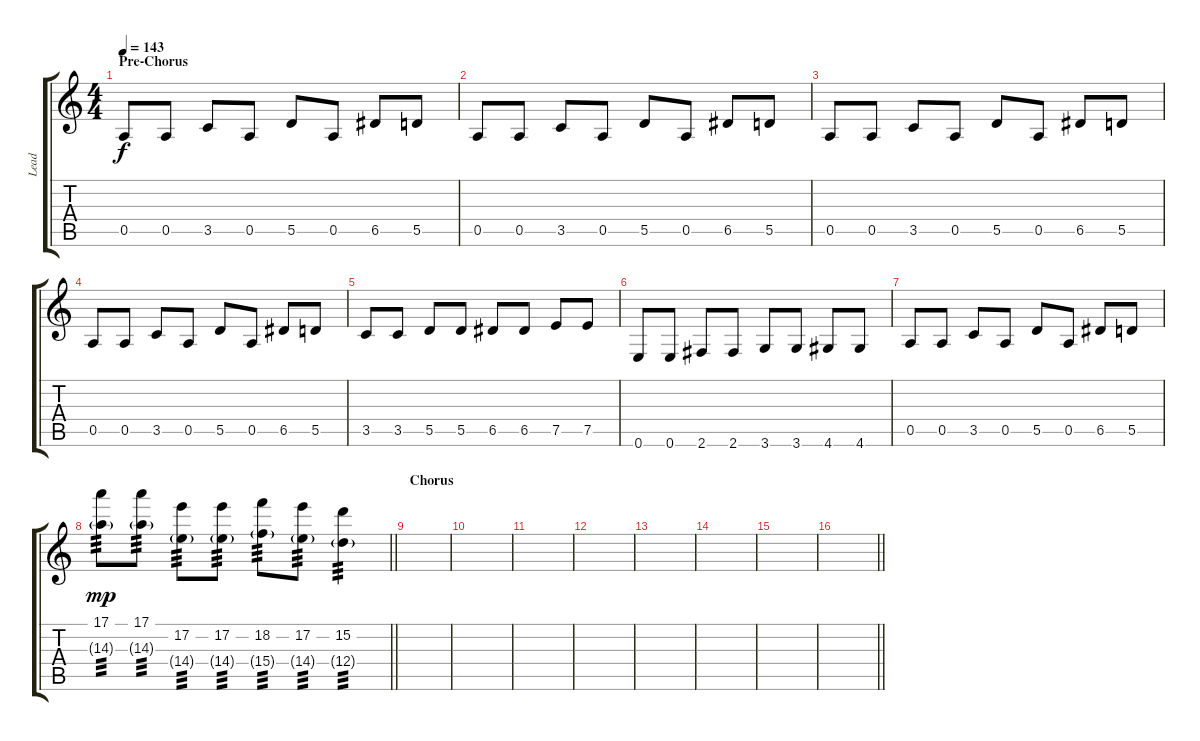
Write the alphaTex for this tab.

\track ("Lead" "Lead") {instrument distortionguitar}
\staff {score tabs}
\tuning (E4 B3 G3 D3 A2 E2) {hide}
\ts (4 4)
\section ("" "Pre-Chorus")
\tempo 143
\clef g2
\ks c
0.5.8{dy f} 0.5.8 3.5.8 0.5.8 5.5.8 0.5.8 6.5.8 5.5.8 |
0.5.8 0.5.8 3.5.8 0.5.8 5.5.8 0.5.8 6.5.8 5.5.8 |
0.5.8 0.5.8 3.5.8 0.5.8 5.5.8 0.5.8 6.5.8 5.5.8 |
0.5.8 0.5.8 3.5.8 0.5.8 5.5.8 0.5.8 6.5.8 5.5.8 |
3.5.8 3.5.8 5.5.8 5.5.8 6.5.8 6.5.8 7.5.8 7.5.8 |
0.6.8 0.6.8 2.6.8 2.6.8 3.6.8 3.6.8 4.6.8 4.6.8 |
0.5.8 0.5.8 3.5.8 0.5.8 5.5.8 0.5.8 6.5.8 5.5.8 |
\barLineRight lightlight
(17.1 14.3{g}).8{tp 3 dy mp} (17.1 14.3{g}).8{tp 3} (17.2 14.4{g}).8{tp 3} (17.2 14.4{g}).8{tp 3} (18.2 15.4{g}).8{tp 3} (17.2 14.4{g}).8{tp 3} (15.2 12.4{g}).4{tp 3} |
\section ("" "Chorus")
|
|
|
|
|
|
|
\barLineRight lightlight
